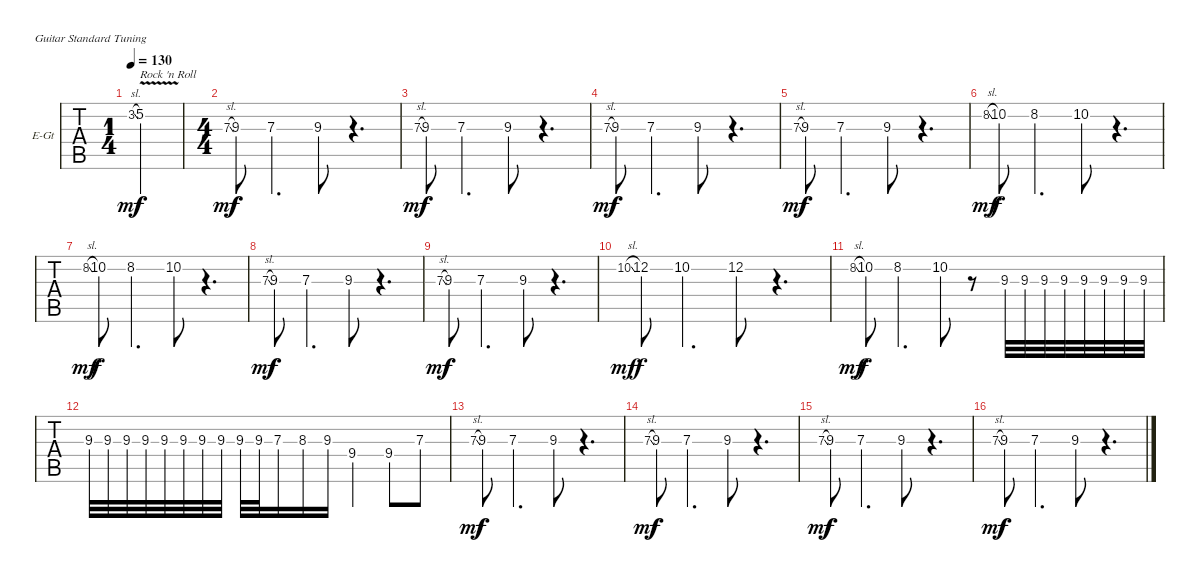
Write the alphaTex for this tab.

\bracketExtendMode groupsimilarinstruments
\firstSystemTrackNameOrientation horizontal
\otherSystemsTrackNameOrientation horizontal
\track ("Guitar" "E-Gt") {instrument distortionguitar}
\staff {tabs}
\tuning (E4 B3 G3 D3 A2 E2)
\ts (1 4)
\tempo 130
\clef g2
\ks c
3.2{sl}.8{gr dy mf instrument distortionguitar} 5.2{v}.4{txt "Rock 'n Roll" dy f} |
\ts (4 4)
7.3{sl}.8{gr dy mf} 9.3.8{dy f} 7.3.4{d} 9.3.8 r.4{d} |
7.3{sl}.8{gr dy mf} 9.3.8{dy f} 7.3.4{d} 9.3.8 r.4{d} |
7.3{sl}.8{gr dy mf} 9.3.8{dy f} 7.3.4{d} 9.3.8 r.4{d} |
7.3{sl}.8{gr dy mf} 9.3.8{dy f} 7.3.4{d} 9.3.8 r.4{d} |
8.2{sl}.8{gr dy mf} 10.2.8{dy f} 8.2.4{d} 10.2.8 r.4{d} |
8.2{sl}.8{gr dy mf} 10.2.8{dy f} 8.2.4{d} 10.2.8 r.4{d} |
7.3{sl}.8{gr dy mf} 9.3.8{dy f} 7.3.4{d} 9.3.8 r.4{d} |
7.3{sl}.8{gr dy mf} 9.3.8{dy f} 7.3.4{d} 9.3.8 r.4{d} |
10.2{sl}.8{gr dy mf} 12.2.8{dy f} 10.2.4{d} 12.2.8 r.4{d} |
8.2{sl}.8{gr dy mf} 10.2.8{dy f} 8.2.4{d} 10.2.8 r.8 9.3.32 9.3.32 9.3.32 9.3.32 9.3.32 9.3.32 9.3.32 9.3.32 |
9.3.32 9.3.32 9.3.32 9.3.32 9.3.32 9.3.32 9.3.32 9.3.32 9.3.32 9.3.32 7.3.16 8.3.16 9.3.16 9.4.4 9.4.8 7.3.8 |
7.3{sl}.8{gr dy mf} 9.3.8{dy f} 7.3.4{d} 9.3.8 r.4{d} |
7.3{sl}.8{gr dy mf} 9.3.8{dy f} 7.3.4{d} 9.3.8 r.4{d} |
7.3{sl}.8{gr dy mf} 9.3.8{dy f} 7.3.4{d} 9.3.8 r.4{d} |
7.3{sl}.8{gr dy mf} 9.3.8{dy f} 7.3.4{d} 9.3.8 r.4{d}
